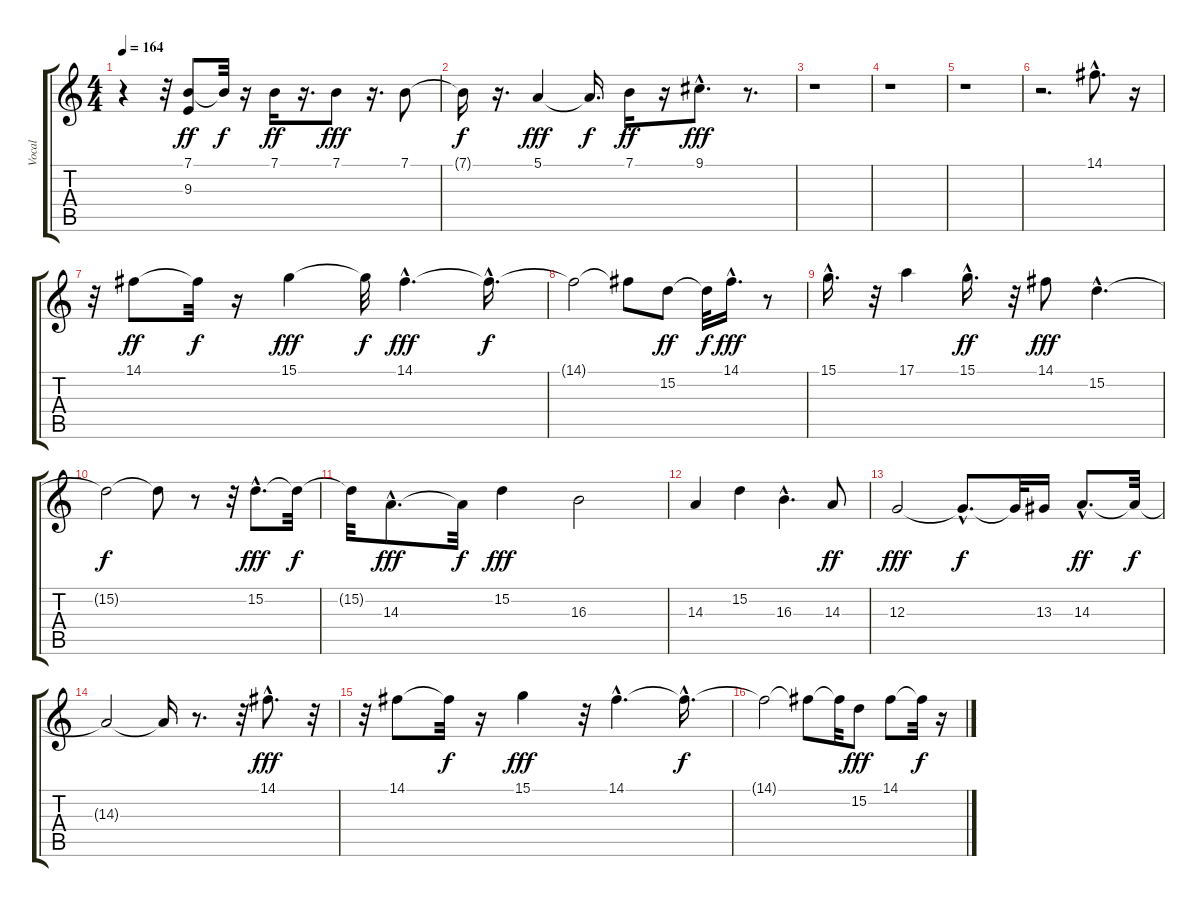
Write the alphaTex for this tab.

\track ("Vocal" "Vocal") {instrument tangoaccordion}
\staff {score tabs}
\tuning (E4 B3 G3 D3 A2 E2) {hide}
\ts (4 4)
\tempo 164
\clef g2
\ks c
r.4{dy f} r.32 (7.1 9.3).8{dy ff} 7.1{t}.32{dy f} r.16 7.1.16{dy ff} r.16{d} 7.1.8{dy fff} r.16{d} 7.1.8 |
7.1{t}.16{dy f} r.16{d} 5.1.4{dy fff} 5.1{t}.16{d dy f} 7.1.16{dy ff} r.16 9.1{hac}.8{d dy fff} r.8{d} |
r.1 |
r.1 |
r.1 |
r.2{d} 14.1{hac}.8{d} r.16 |
r.32 14.1.8{dy ff} 14.1{t}.32{dy f} r.16 15.1.4{dy fff} 15.1{t}.32{dy f} 14.1{hac}.4{d dy fff} 14.1{hac t}.16{d dy f} |
14.1{t}.2 14.1{t}.8 15.2.8{dy ff} 15.2{t}.32{dy f} 14.1{hac}.16{d dy fff} r.8 |
15.1{hac}.16{d} r.32 17.1.4 15.1{hac}.16{d dy ff} r.32 14.1.8{dy fff} 15.2{hac}.4{d} |
15.2{t}.2{dy f} 15.2{t}.8 r.8 r.32 15.2{hac}.8{d dy fff} 15.2{t}.32{dy f} |
15.2{t}.32 14.3{hac}.8{d dy fff} 14.3{t}.32{dy f} 15.2.4{dy fff} 16.3.2 |
14.3.4 15.2.4 16.3{hac}.4{d} 14.3.8{dy ff} |
12.3.2{dy fff} 12.3{hac t}.8{d dy f} 12.3{t}.32 13.3.16 14.3{hac}.8{d dy ff} 14.3{t}.32{dy f} |
14.3{t}.2 14.3{t}.16 r.8{d} r.32 14.1{hac}.8{d dy fff} r.32 |
r.32 14.1.8 14.1{t}.32{dy f} r.16 15.1.4{dy fff} r.32 14.1{hac}.4{d} 14.1{hac t}.16{d dy f} |
14.1{t}.2 14.1{t}.8 14.1{t}.32 15.2.8{dy fff} 14.1.8 14.1{t}.32{dy f} r.16
